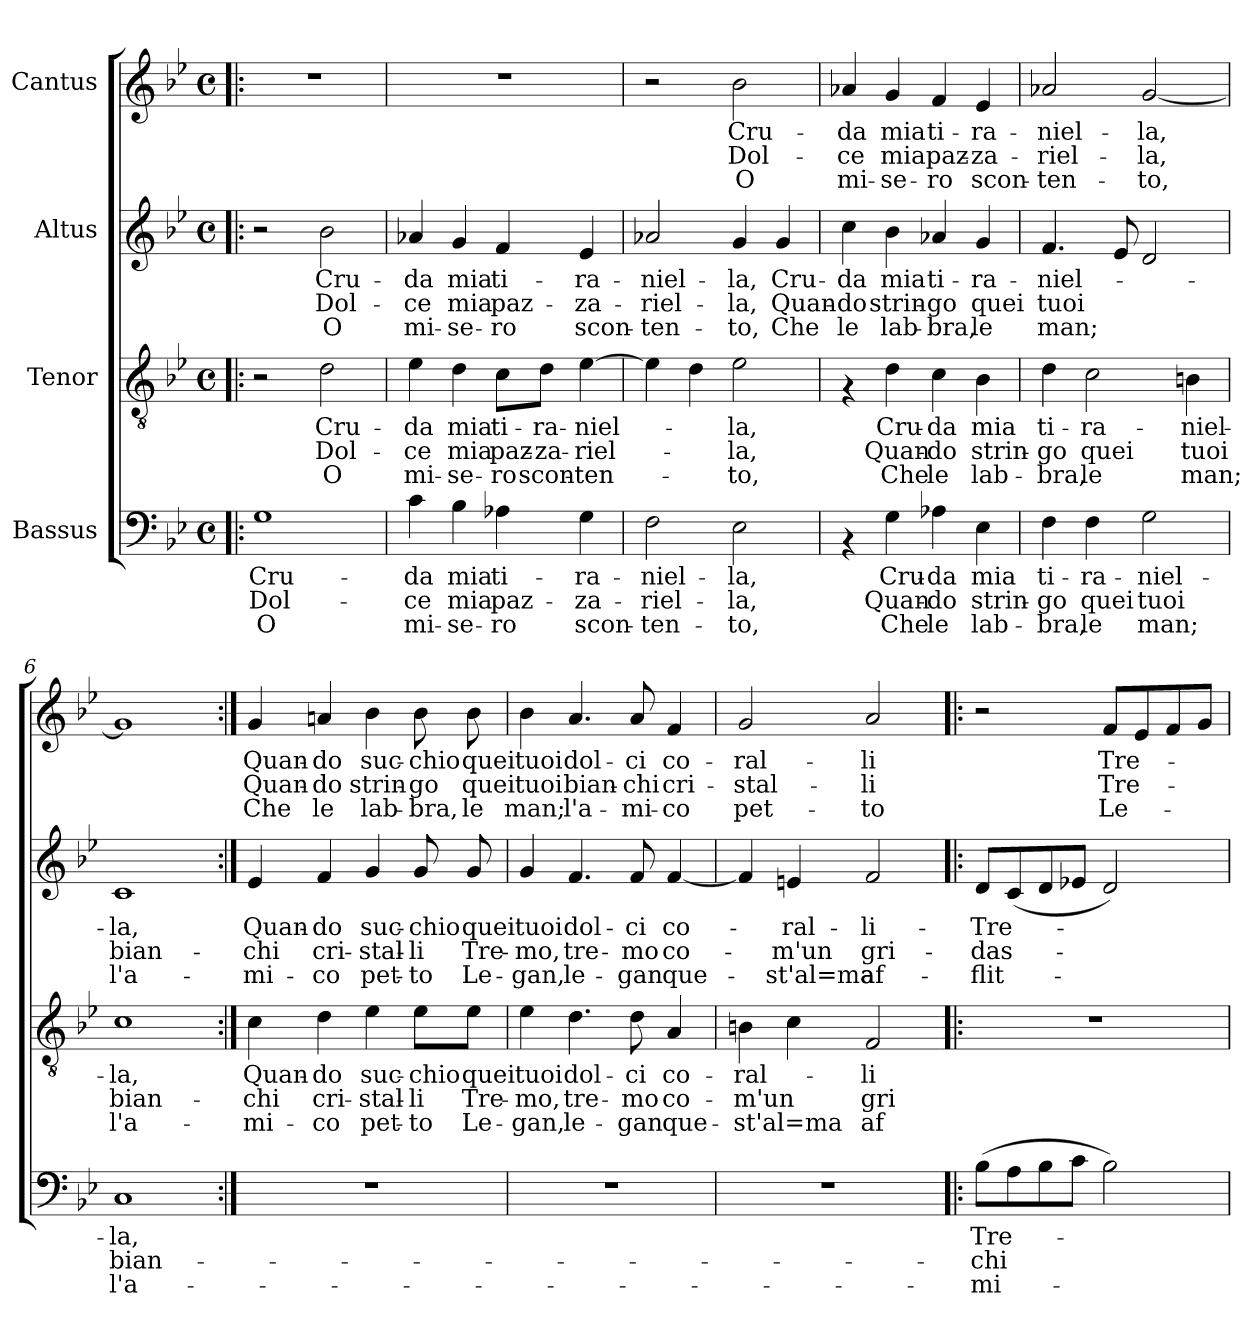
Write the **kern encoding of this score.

**kern	**text	**text	**text	**kern	**text	**text	**text	**kern	**text	**text	**text	**kern	**text	**text	**text
*part4	*part4	*part4	*part4	*part3	*part3	*part3	*part3	*part2	*part2	*part2	*part2	*part1	*part1	*part1	*part1
*staff4	*staff4	*staff4	*staff4	*staff3	*staff3	*staff3	*staff3	*staff2	*staff2	*staff2	*staff2	*staff1	*staff1	*staff1	*staff1
*I"Bassus	*	*	*	*I"Tenor	*	*	*	*I"Altus	*	*	*	*I"Cantus	*	*	*
*clefF4	*	*	*	*clefGv2	*	*	*	*clefG2	*	*	*	*clefG2	*	*	*
*k[b-e-]	*	*	*	*k[b-e-]	*	*	*	*k[b-e-]	*	*	*	*k[b-e-]	*	*	*
*B-:	*	*	*	*B-:	*	*	*	*B-:	*	*	*	*B-:	*	*	*
*M4/4	*	*	*	*M4/4	*	*	*	*M4/4	*	*	*	*M4/4	*	*	*
*met(c)	*	*	*	*met(c)	*	*	*	*met(c)	*	*	*	*met(c)	*	*	*
=1!|:	=1!|:	=1!|:	=1!|:	=1!|:	=1!|:	=1!|:	=1!|:	=1!|:	=1!|:	=1!|:	=1!|:	=1!|:	=1!|:	=1!|:	=1!|:
!	!LO:LY:b	!LO:LY:b	!LO:LY:b	!	!	!	!	!	!	!	!	!	!	!	!
1G	Cru-	Dol-	O	2r	.	.	.	2r	.	.	.	1r	.	.	.
!	!	!	!	!	!LO:LY:b	!LO:LY:b	!LO:LY:b	!	!LO:LY:b	!LO:LY:b	!LO:LY:b	!	!	!	!
.	.	.	.	2d\	Cru-	Dol-	O	2b-\	Cru-	Dol-	O	.	.	.	.
=2	=2	=2	=2	=2	=2	=2	=2	=2	=2	=2	=2	=2	=2	=2	=2
!	!LO:LY:b	!LO:LY:b	!LO:LY:b	!	!LO:LY:b	!LO:LY:b	!LO:LY:b	!	!LO:LY:b	!LO:LY:b	!LO:LY:b	!	!	!	!
4c\	-da	-ce	mi-	4e-\	-da	-ce	mi-	4a-X/	-da	-ce	mi-	1r	.	.	.
!	!LO:LY:b	!LO:LY:b	!LO:LY:b	!	!LO:LY:b	!LO:LY:b	!LO:LY:b	!	!LO:LY:b	!LO:LY:b	!LO:LY:b	!	!	!	!
4B-\	mia	mia	-se-	4d\	mia	mia	-se-	4g/	mia	mia	-se-	.	.	.	.
!	!LO:LY:b	!LO:LY:b	!LO:LY:b	!	!LO:LY:b	!LO:LY:b	!LO:LY:b	!	!LO:LY:b	!LO:LY:b	!LO:LY:b	!	!	!	!
4A-X\	ti-	paz-	-ro	8c\L	ti-	paz-	-ro	4f/	ti-	paz-	-ro	.	.	.	.
!	!	!	!	!	!LO:LY:b	!LO:LY:b	!LO:LY:b	!	!	!	!	!	!	!	!
.	.	.	.	8d\J	-ra-	-za-	scon-	.	.	.	.	.	.	.	.
!	!LO:LY:b	!LO:LY:b	!LO:LY:b	!	!LO:LY:b	!LO:LY:b	!LO:LY:b	!	!LO:LY:b	!LO:LY:b	!LO:LY:b	!	!	!	!
4G\	-ra-	-za-	scon-	[>4e-\	-niel-	-riel-	-ten-	4e-/	-ra-	-za-	scon-	.	.	.	.
=3	=3	=3	=3	=3	=3	=3	=3	=3	=3	=3	=3	=3	=3	=3	=3
!	!LO:LY:b	!LO:LY:b	!LO:LY:b	!	!	!	!	!	!LO:LY:b	!LO:LY:b	!LO:LY:b	!	!	!	!
2F\	-niel-	-riel-	-ten-	4e-\]	.	.	.	2a-X/	-niel-	-riel-	-ten-	2r	.	.	.
.	.	.	.	4d\	.	.	.	.	.	.	.	.	.	.	.
!	!LO:LY:b	!LO:LY:b	!LO:LY:b	!	!LO:LY:b	!LO:LY:b	!LO:LY:b	!	!LO:LY:b	!LO:LY:b	!LO:LY:b	!	!LO:LY:b	!LO:LY:b	!LO:LY:b
2E-\	-la,	-la,	-to,	2e-\	-la,	-la,	-to,	4g/	-la,	-la,	-to,	2b-\	Cru-	Dol-	O
!	!	!	!	!	!	!	!	!	!LO:LY:b	!LO:LY:b	!LO:LY:b	!	!	!	!
.	.	.	.	.	.	.	.	4g/	Cru-	Quan-	Che	.	.	.	.
=4	=4	=4	=4	=4	=4	=4	=4	=4	=4	=4	=4	=4	=4	=4	=4
!	!	!	!	!	!	!	!	!	!LO:LY:b	!LO:LY:b	!LO:LY:b	!	!LO:LY:b	!LO:LY:b	!LO:LY:b
4rAA	.	.	.	4rF	.	.	.	4cc\	-da	-do	le	4a-X/	-da	-ce	mi-
!	!LO:LY:b	!LO:LY:b	!LO:LY:b	!	!LO:LY:b	!LO:LY:b	!LO:LY:b	!	!LO:LY:b	!LO:LY:b	!LO:LY:b	!	!LO:LY:b	!LO:LY:b	!LO:LY:b
4G\	Cru-	Quan-	Che	4d\	Cru-	Quan-	Che	4b-\	mia	strin-	lab-	4g/	mia	mia	-se-
!	!LO:LY:b	!LO:LY:b	!LO:LY:b	!	!LO:LY:b	!LO:LY:b	!LO:LY:b	!	!LO:LY:b	!LO:LY:b	!LO:LY:b	!	!LO:LY:b	!LO:LY:b	!LO:LY:b
4A-X\	-da	-do	le	4c\	-da	-do	le	4a-X/	ti-	-go	-bra,	4f/	ti-	paz-	-ro
!	!LO:LY:b	!LO:LY:b	!LO:LY:b	!	!LO:LY:b	!LO:LY:b	!LO:LY:b	!	!LO:LY:b	!LO:LY:b	!LO:LY:b	!	!LO:LY:b	!LO:LY:b	!LO:LY:b
4E-\	mia	strin-	lab-	4B-\	mia	strin-	lab-	4g/	-ra-	quei	le	4e-/	-ra-	-za-	scon-
=5	=5	=5	=5	=5	=5	=5	=5	=5	=5	=5	=5	=5	=5	=5	=5
!	!LO:LY:b	!LO:LY:b	!LO:LY:b	!	!LO:LY:b	!LO:LY:b	!LO:LY:b	!	!LO:LY:b	!LO:LY:b	!LO:LY:b	!	!LO:LY:b	!LO:LY:b	!LO:LY:b
4F\	ti-	-go	-bra,	4d\	ti-	-go	-bra,	4.f/	-niel-	tuoi	man;	2a-X/	-niel-	-riel-	-ten-
!	!LO:LY:b	!LO:LY:b	!LO:LY:b	!	!LO:LY:b	!LO:LY:b	!LO:LY:b	!	!	!	!	!	!	!	!
4F\	-ra-	quei	le	2c\	-ra-	quei	le	.	.	.	.	.	.	.	.
.	.	.	.	.	.	.	.	8e-/	.	.	.	.	.	.	.
!	!LO:LY:b	!LO:LY:b	!LO:LY:b	!	!	!	!	!	!	!	!	!	!LO:LY:b	!LO:LY:b	!LO:LY:b
2G\	-niel-	tuoi	man;	.	.	.	.	2d/	.	.	.	[<2g/	-la,	-la,	-to,
!	!	!	!	!	!LO:LY:b	!LO:LY:b	!LO:LY:b	!	!	!	!	!	!	!	!
.	.	.	.	4Bn\	-niel-	tuoi	man;	.	.	.	.	.	.	.	.
=6	=6	=6	=6	=6	=6	=6	=6	=6	=6	=6	=6	=6	=6	=6	=6
!	!LO:LY:b	!LO:LY:b	!LO:LY:b	!	!LO:LY:b	!LO:LY:b	!LO:LY:b	!	!LO:LY:b	!LO:LY:b	!LO:LY:b	!	!	!	!
1C	-la,	bian-	l'a-	1c	-la,	bian-	l'a-	1c	-la,	bian-	l'a-	1g]	.	.	.
!!LO:LB:g=z
=7:|!	=7:|!	=7:|!	=7:|!	=7:|!	=7:|!	=7:|!	=7:|!	=7:|!	=7:|!	=7:|!	=7:|!	=7:|!	=7:|!	=7:|!	=7:|!
!	!	!	!	!	!LO:LY:b	!LO:LY:b	!LO:LY:b	!	!LO:LY:b	!LO:LY:b	!LO:LY:b	!	!LO:LY:b	!LO:LY:b	!LO:LY:b
1r	.	.	.	4c\	Quan-	-chi	-mi-	4e-/	Quan-	-chi	-mi-	4g/	Quan-	Quan-	Che
!	!	!	!	!	!LO:LY:b	!LO:LY:b	!LO:LY:b	!	!LO:LY:b	!LO:LY:b	!LO:LY:b	!	!LO:LY:b	!LO:LY:b	!LO:LY:b
.	.	.	.	4d\	-do	cri-	-co	4f/	-do	cri-	-co	4an/	-do	-do	le
!	!	!	!	!	!LO:LY:b	!LO:LY:b	!LO:LY:b	!	!LO:LY:b	!LO:LY:b	!LO:LY:b	!	!LO:LY:b	!LO:LY:b	!LO:LY:b
.	.	.	.	4e-\	suc-	-stal-	pet-	4g/	suc-	-stal-	pet-	4b-\	suc-	strin-	lab-
!	!	!	!	!	!LO:LY:b	!LO:LY:b	!LO:LY:b	!	!LO:LY:b	!LO:LY:b	!LO:LY:b	!	!LO:LY:b	!LO:LY:b	!LO:LY:b
.	.	.	.	8e-\L	-chio	-li	-to	8g/	-chio	-li	-to	8b-\	-chio	-go	-bra,
!	!	!	!	!	!LO:LY:b	!LO:LY:b	!LO:LY:b	!	!LO:LY:b	!LO:LY:b	!LO:LY:b	!	!LO:LY:b	!LO:LY:b	!LO:LY:b
.	.	.	.	8e-\J	quei	Tre-	Le-	8g/	quei	Tre-	Le-	8b-\	quei	quei	le
=8	=8	=8	=8	=8	=8	=8	=8	=8	=8	=8	=8	=8	=8	=8	=8
!	!	!	!	!	!LO:LY:b	!LO:LY:b	!LO:LY:b	!	!LO:LY:b	!LO:LY:b	!LO:LY:b	!	!LO:LY:b	!LO:LY:b	!LO:LY:b
1r	.	.	.	4e-\	tuoi	-mo,	-gan,	4g/	tuoi	-mo,	-gan,	4b-\	tuoi	tuoi	man;
!	!	!	!	!	!LO:LY:b	!LO:LY:b	!LO:LY:b	!	!LO:LY:b	!LO:LY:b	!LO:LY:b	!	!LO:LY:b	!LO:LY:b	!LO:LY:b
.	.	.	.	4.d\	dol-	tre-	le-	4.f/	dol-	tre-	le-	4.a/	dol-	bian-	l'a-
!	!	!	!	!	!LO:LY:b	!LO:LY:b	!LO:LY:b	!	!LO:LY:b	!LO:LY:b	!LO:LY:b	!	!LO:LY:b	!LO:LY:b	!LO:LY:b
.	.	.	.	8d\	-ci	-mo	-gan	8f/	-ci	-mo	-gan	8a/	-ci	-chi	-mi-
!	!	!	!	!	!LO:LY:b	!LO:LY:b	!LO:LY:b	!	!LO:LY:b	!LO:LY:b	!LO:LY:b	!	!LO:LY:b	!LO:LY:b	!LO:LY:b
.	.	.	.	4A/	co-	co-	que-	[<4f/	co-	co-	que-	4f/	co-	cri-	-co
=9	=9	=9	=9	=9	=9	=9	=9	=9	=9	=9	=9	=9	=9	=9	=9
!	!	!	!	!	!LO:LY:b	!LO:LY:b	!LO:LY:b	!	!	!	!	!	!LO:LY:b	!LO:LY:b	!LO:LY:b
1r	.	.	.	4Bn\	-ral-	-m'un	-st'al=ma	4f/]	.	.	.	2g/	-ral-	-stal-	pet-
!	!	!	!	!	!	!	!	!	!LO:LY:b	!LO:LY:b	!LO:LY:b	!	!	!	!
.	.	.	.	4c\	.	.	.	4en/	-ral-	-m'un	-st'al=ma	.	.	.	.
!	!	!	!	!	!LO:LY:b	!LO:LY:b	!LO:LY:b	!	!LO:LY:b	!LO:LY:b	!LO:LY:b	!	!LO:LY:b	!LO:LY:b	!LO:LY:b
.	.	.	.	2F/	-li	gri-	af-	2f/	-li-	gri-	af-	2a/	-li	-li	-to
=10!:	=10!:	=10!:	=10!:	=10!:	=10!:	=10!:	=10!:	=10!:	=10!:	=10!:	=10!:	=10!:	=10!:	=10!:	=10!:
!	!LO:LY:b	!LO:LY:b	!LO:LY:b	!	!	!	!	!	!LO:LY:b	!LO:LY:b	!LO:LY:b	!	!	!	!
(>8B-\L	Tre-	-chi	-mi-	1r	.	.	.	8d/L	-Tre-	-das-	-flit-	2r	.	.	.
8A\	.	.	.	.	.	.	.	(<8c/	.	.	.	.	.	.	.
8B-\	.	.	.	.	.	.	.	8d/	.	.	.	.	.	.	.
8c\J	.	.	.	.	.	.	.	8e-X/J	.	.	.	.	.	.	.
!	!	!	!	!	!	!	!	!	!	!	!	!	!LO:LY:b	!LO:LY:b	!LO:LY:b
2B-\)	.	.	.	.	.	.	.	2d/)	.	.	.	8f/L	Tre-	Tre-	Le-
.	.	.	.	.	.	.	.	.	.	.	.	8e-/	.	.	.
.	.	.	.	.	.	.	.	.	.	.	.	8f/	.	.	.
.	.	.	.	.	.	.	.	.	.	.	.	8g/J	.	.	.
=	=	=	=	=	=	=	=	=	=	=	=	=	=	=	=
*-	*-	*-	*-	*-	*-	*-	*-	*-	*-	*-	*-	*-	*-	*-	*-
